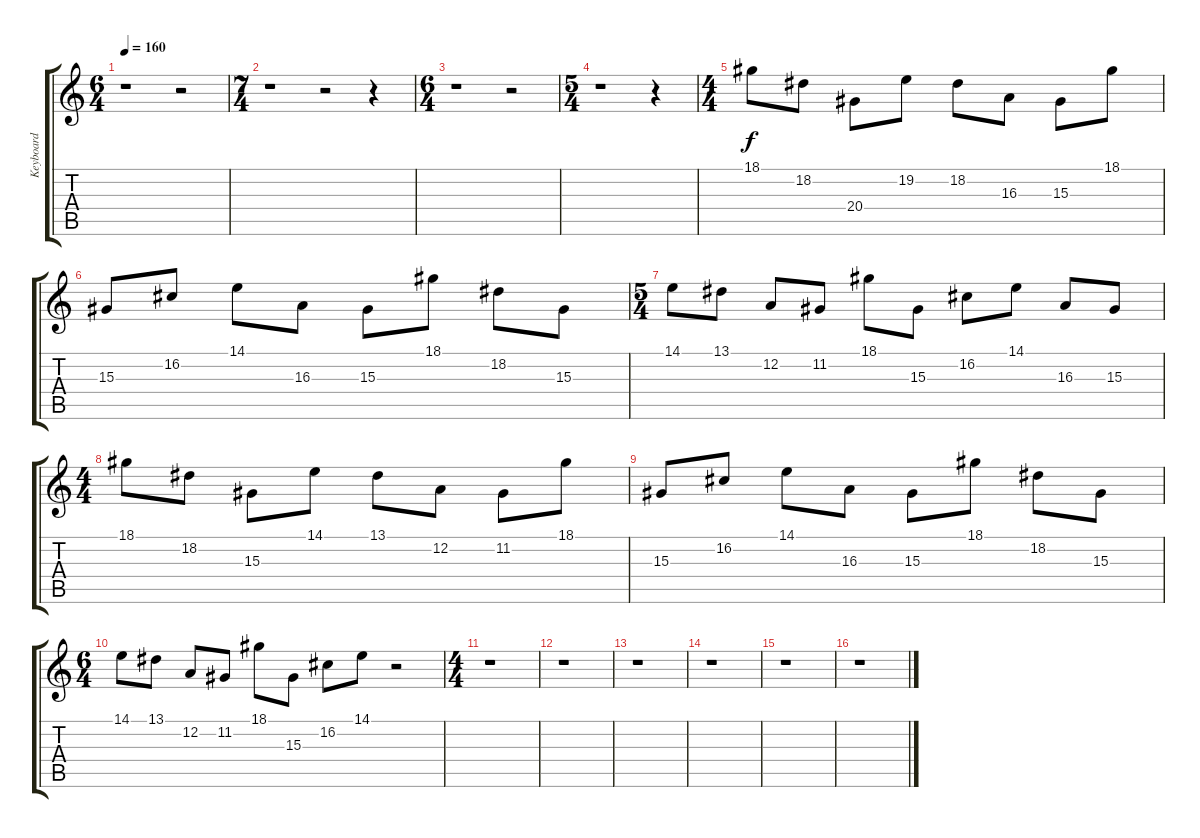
\track ("Keyboard" "Keyboard") {instrument lead2sawtooth}
\staff {score tabs}
\tuning (D4 A3 F3 C3 G2 D2) {hide}
\ts (6 4)
\tempo 160
\clef g2
\ks c
r.1{dy f} r.2 |
\ts (7 4)
r.1 r.2 r.4 |
\ts (6 4)
r.1 r.2 |
\ts (5 4)
r.1 r.4 |
\ts (4 4)
18.1.8{volume 11 instrument acousticgrandpiano} 18.2.8 20.4.8 19.2.8 18.2.8 16.3.8 15.3.8 18.1.8 |
15.3.8{volume 11 instrument acousticgrandpiano} 16.2.8 14.1.8 16.3.8 15.3.8 18.1.8 18.2.8 15.3.8 |
\ts (5 4)
14.1.8{volume 11 instrument acousticgrandpiano} 13.1.8 12.2.8 11.2.8 18.1.8 15.3.8 16.2.8 14.1.8 16.3.8 15.3.8 |
\ts (4 4)
18.1.8{volume 11 instrument acousticgrandpiano} 18.2.8 15.3.8 14.1.8 13.1.8 12.2.8 11.2.8 18.1.8 |
15.3.8{volume 11 instrument acousticgrandpiano} 16.2.8 14.1.8 16.3.8 15.3.8 18.1.8 18.2.8 15.3.8 |
\ts (6 4)
14.1.8{volume 11 instrument acousticgrandpiano} 13.1.8 12.2.8 11.2.8 18.1.8 15.3.8 16.2.8 14.1.8 r.2 |
\ts (4 4)
r.1{volume 11 instrument lead2sawtooth} |
r.1 |
r.1 |
r.1 |
r.1 |
r.1
